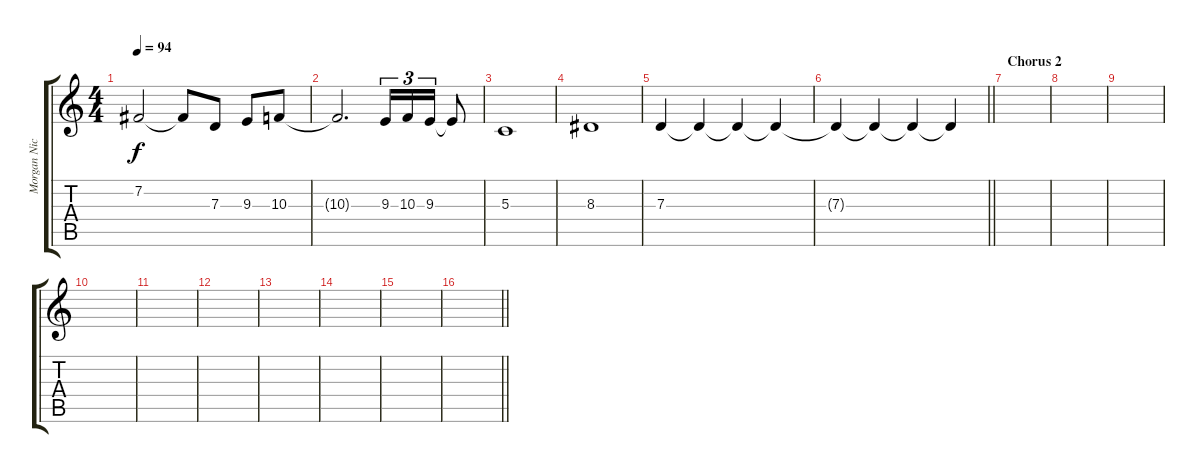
\track ("Morgan Nicholls - String FX" "Morgan Nic") {instrument stringensemble1}
\staff {score tabs}
\tuning (E4 B3 G3 D3 A2 E2) {hide}
\ts (4 4)
\tempo 94
\clef g2
\ks c
7.2{t}.2{dy f} 7.2{t}.8 7.3.8 9.3.8 10.3.8 |
10.3{t}.2{d} 9.3.16{tu (3 2)} 10.3.16{tu (3 2)} 9.3.16{tu (3 2)} 9.3{t}.8 |
5.3.1 |
8.3.1 |
7.3.4 7.3{t}.4 7.3{t}.4{volume 0} 7.3{t}.4 |
\barLineRight lightlight
7.3{t}.4 7.3{t}.4 7.3{t}.4 7.3{t}.4 |
\section ("" "Chorus 2")
|
|
|
|
|
|
|
|
|
\barLineRight lightlight
